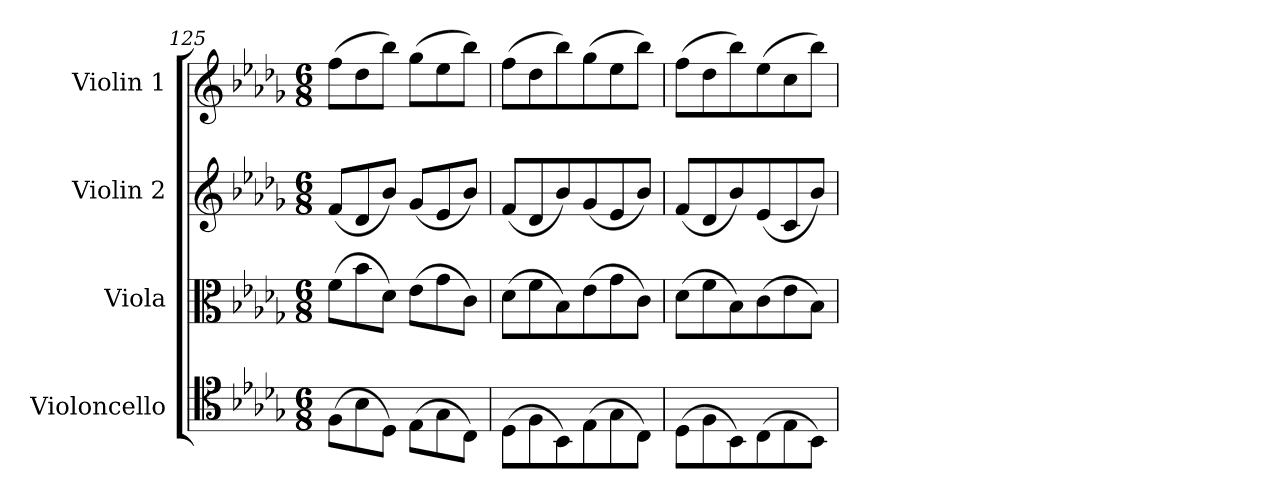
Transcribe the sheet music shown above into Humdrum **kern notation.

**kern	**kern	**kern	**kern
*part4	*part3	*part2	*part1
*staff4	*staff3	*staff2	*staff1
*I"Violoncello	*I"Viola	*I"Violin 2	*I"Violin 1
*I'Vc	*I'Vla	*I'Vln	*I'Vln
!!LO:LB:g=z
*clefC4	*clefC3	*clefG2	*clefG2
*k[b-e-a-d-g-]	*k[b-e-a-d-g-]	*k[b-e-a-d-g-]	*k[b-e-a-d-g-]
*M6/8	*M6/8	*M6/8	*M6/8
=125	=125	=125	=125
(8F\L	(8f\L	(8f/L	(8ff\L
8B-\	8b-\	8d-/	8dd-\
8D-\J)	8d-\J)	8b-/J)	8bb-\J)
(8E-\L	(8e-\L	(8g-/L	(8gg-\L
8G-\	8g-\	8e-/	8ee-\
8C\J)	8c\J)	8b-/J)	8bb-\J)
!!LO:LB:g=z
=126	=126	=126	=126
(8D-\L	(8d-\L	(8f/L	(8ff\L
8F\	8f\	8d-/	8dd-\
8BB-\)	8B-\)	8b-/)	8bb-\)
(8E-\	(8e-\	(8g-/	(8gg-\
8G-\	8g-\	8e-/	8ee-\
8C\J)	8c\J)	8b-/J)	8bb-\J)
=127	=127	=127	=127
(8D-\L	(8d-\L	(8f/L	(8ff\L
8F\	8f\	8d-/	8dd-\
8BB-\)	8B-\)	8b-/)	8bb-\)
(8C\	(8c\	(8e-/	(8ee-\
8E-\	8e-\	8c/	8cc\
8BB-\J)	8B-\J)	8b-/J)	8bb-\J)
=	=	=	=
*-	*-	*-	*-
